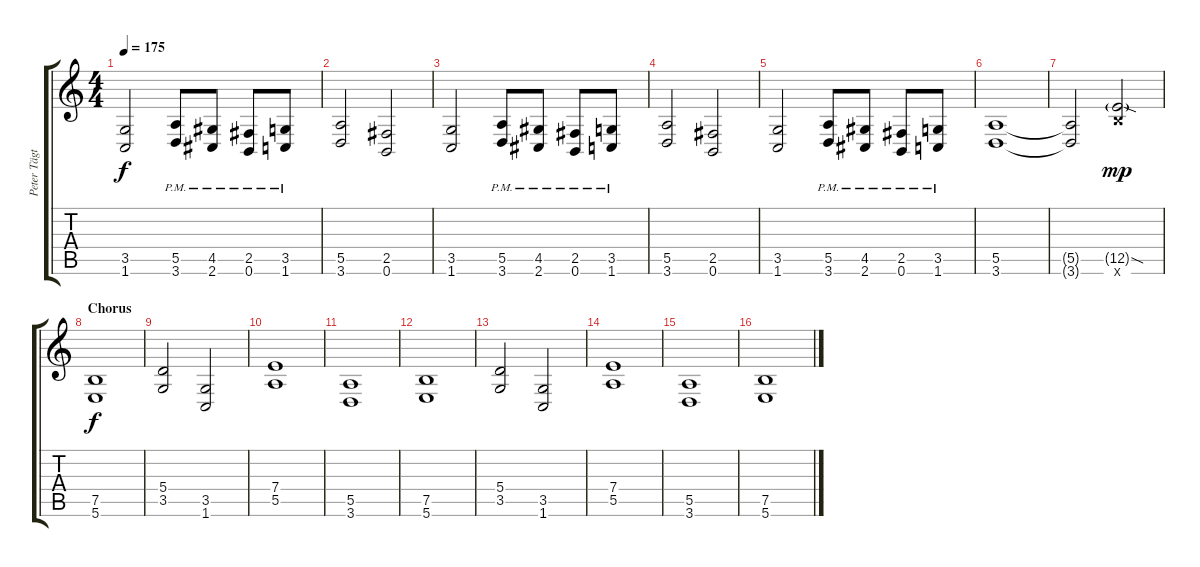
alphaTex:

\track ("Peter Tägtgren" "Peter Tägt") {instrument distortionguitar}
\staff {score tabs}
\tuning (B3 Gb3 D3 A2 E2 B1) {hide}
\ts (4 4)
\tempo 175
\clef g2
\ks c
(3.5 1.6).2{dy f} (5.5{pm} 3.6{pm}).8 (4.5{pm} 2.6{pm}).8 (2.5{pm} 0.6{pm}).8 (3.5{pm} 1.6{pm}).8 |
(5.5 3.6).2 (2.5 0.6).2 |
(3.5 1.6).2 (5.5{pm} 3.6{pm}).8 (4.5{pm} 2.6{pm}).8 (2.5{pm} 0.6{pm}).8 (3.5{pm} 1.6{pm}).8 |
(5.5 3.6).2 (2.5 0.6).2 |
(3.5 1.6).2 (5.5{pm} 3.6{pm}).8 (4.5{pm} 2.6{pm}).8 (2.5{pm} 0.6{pm}).8 (3.5{pm} 1.6{pm}).8 |
(5.5 3.6).1 |
(5.5{t} 3.6{t}).2 (12.5{sod g} 12.6{x}).2{dy mp} |
\section ("" "Chorus")
(7.5 5.6).1{dy f volume 13 balance 8} |
(5.4 3.5).2 (3.5 1.6).2 |
(7.4 5.5).1 |
(5.5 3.6).1 |
(7.5 5.6).1 |
(5.4 3.5).2 (3.5 1.6).2 |
(7.4 5.5).1 |
(5.5 3.6).1 |
(7.5 5.6).1
